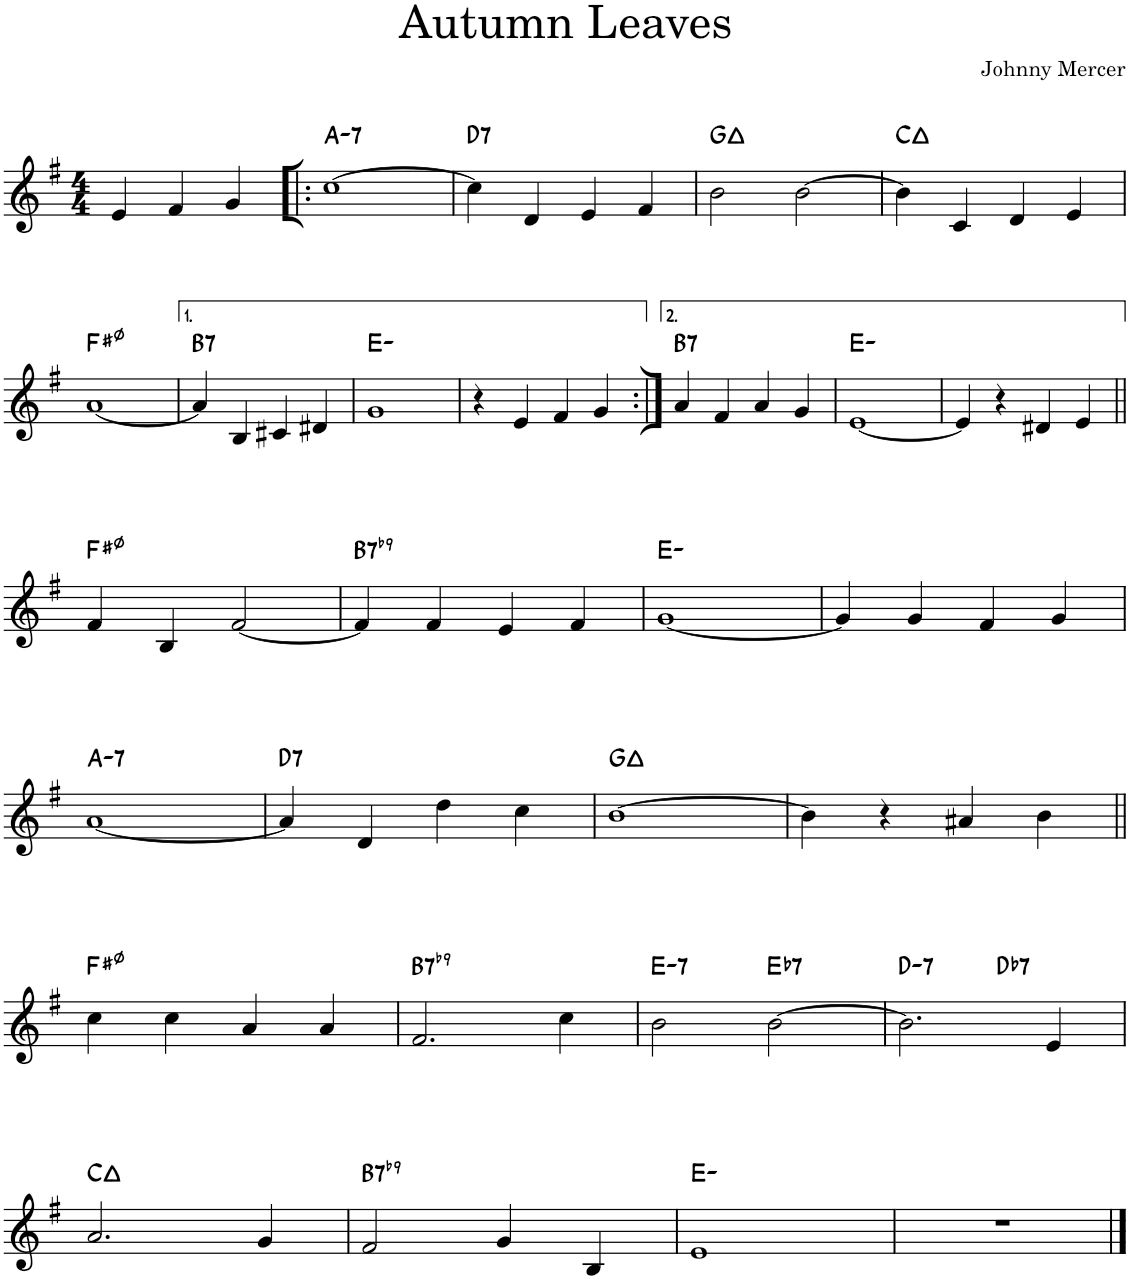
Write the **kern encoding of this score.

**kern	**harte
*part1	*part1
*staff1	*
*I"Piano	*
*I'Pno.	*
*clefG2	*
*k[f#]	*
*M4/4	*
=1	=1
4e/	.
4f#/	.
4g/	.
=2!|:	=2!|:
!	!LO:H:kt=7
[1cc	A:min7
=3	=3
!	!LO:H:kt=7
4cc\]	D:7
4d/	.
4e/	.
4f#/	.
=4	=4
2b\	G:maj
[2b\	.
=5	=5
4b\]	C:maj
4c/	.
4d/	.
4e/	.
!!LO:LB:g=z
=6	=6
[1a	F#:hdim7
=7	=7
!	!LO:H:kt=7
4a/]	B:7
4B/	.
4c#X/	.
4d#X/	.
=8	=8
1g	E:min
=9	=9
4r	.
4e/	.
4f#/	.
4g/	.
=10:|!	=10:|!
!	!LO:H:kt=7
4a/	B:7
4f#/	.
4a/	.
4g/	.
=11	=11
[1e	E:min
=12	=12
4e/]	.
4r	.
4d#X/	.
4e/	.
!!LO:LB:g=z
=13||	=13||
4f#/	F#:hdim7
4B/	.
[2f#/	.
=14	=14
!	!LO:H:kt=7
4f#/]	B:7(b9)
4f#/	.
4e/	.
4f#/	.
=15	=15
[1g	E:min
=16	=16
4g/]	.
4g/	.
4f#/	.
4g/	.
!!LO:LB:g=z
=17	=17
!	!LO:H:kt=7
[1a	A:min7
=18	=18
!	!LO:H:kt=7
4a/]	D:7
4d/	.
4dd\	.
4cc\	.
=19	=19
[1b	G:maj
=20	=20
4b\]	.
4r	.
4a#X/	.
4b\	.
!!LO:LB:g=z
=21||	=21||
4cc\	F#:hdim7
4cc\	.
4a/	.
4a/	.
=22	=22
!	!LO:H:kt=7
2.f#/	B:7(b9)
4cc\	.
=23	=23
!	!LO:H:kt=7
2b\	E:min7
!	!LO:H:kt=7
[2b\	Eb:7
=24	=24
!	!LO:H:kt=7
*^	*
2.b\]	2ryy	D:min7
!	!	!LO:H:kt=7
.	2ryy	Db:7
4e/	.	.
*v	*v	*
!!LO:LB:g=z
=25	=25
2.a/	C:maj
4g/	.
=26	=26
!	!LO:H:kt=7
2f#/	B:7(b9)
4g/	.
4B/	.
=27	=27
1e	E:min
=28	=28
1r	.
==	==
*-	*-
